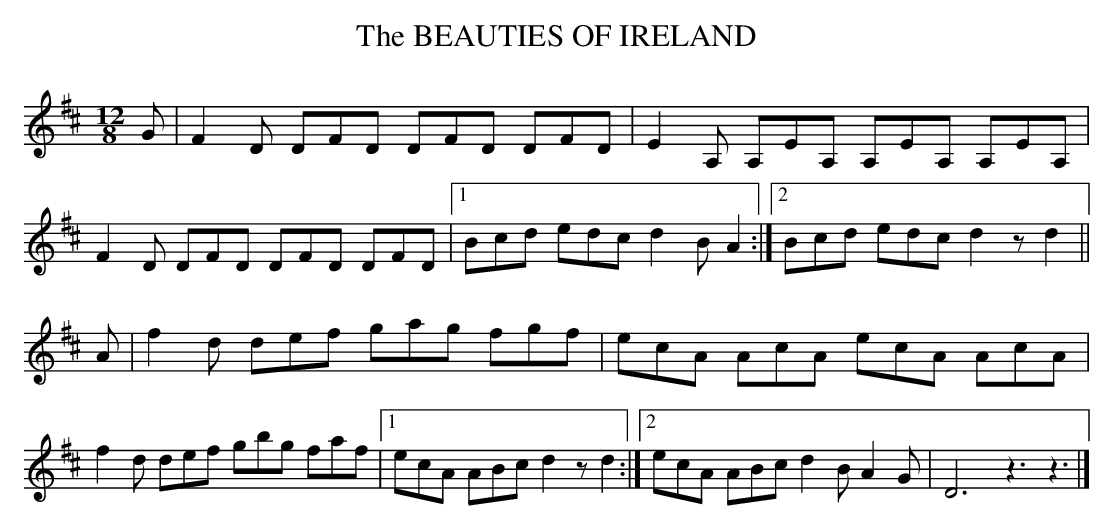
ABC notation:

X:1
T:BEAUTIES OF IRELAND, The
M:12/8
L:1/8
K:D
G|F2D DFD DFD DFD|E2A, A,EA, A,EA, A,EA,|
F2D DFD DFD DFD|1 Bcd edc d2B A2 :|\
[2 Bcd edc d2zd2 ||
A|f2d def gag fgf|ecA AcA ecA AcA|
f2d def gbg faf|1 ecA ABc d2zd2 :|\
[2 ecA ABc d2B A2G|D6z3z3|]
